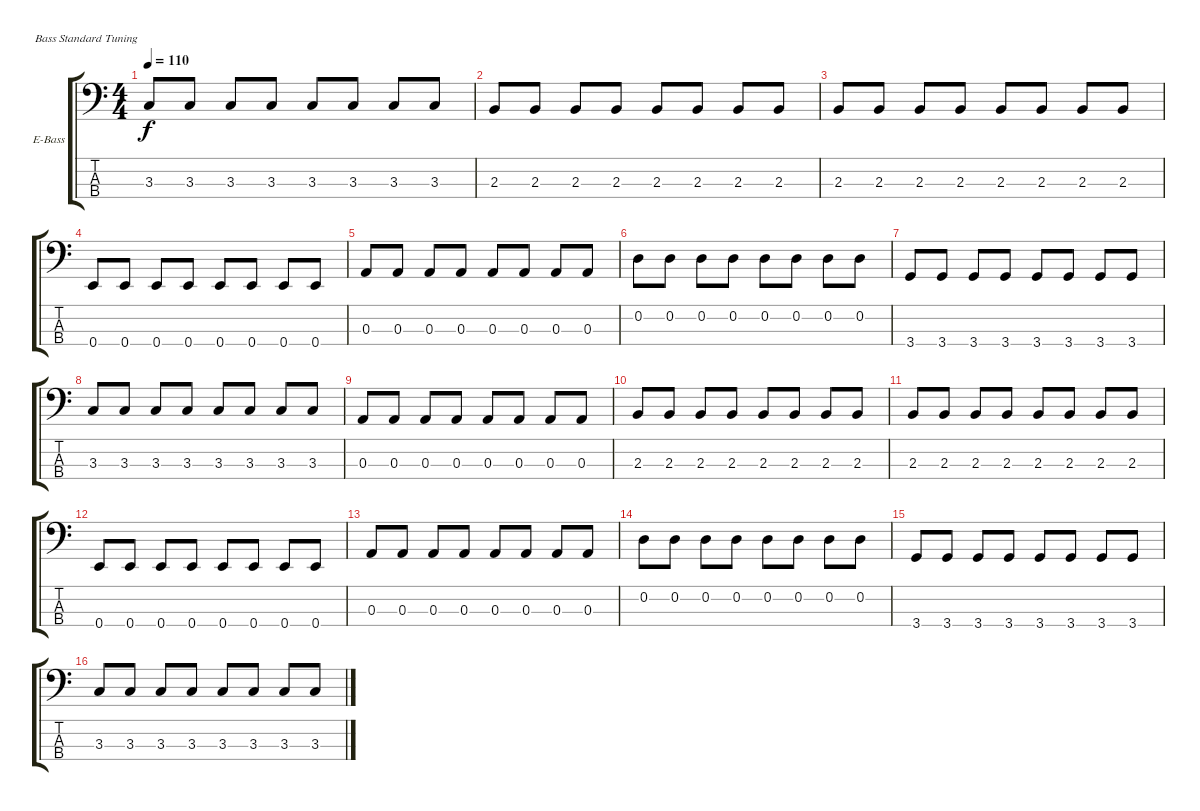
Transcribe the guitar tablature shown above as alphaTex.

\bracketExtendMode groupsimilarinstruments
\firstSystemTrackNameOrientation horizontal
\otherSystemsTrackNameOrientation horizontal
\track ("Electric Bass" "E-Bass") {instrument electricbassfinger}
\staff {score tabs}
\tuning (G2 D2 A1 E1)
\ts (4 4)
\tempo 110
\clef f4
\ks c
3.3.8{dy f} 3.3.8 3.3.8 3.3.8 3.3.8 3.3.8 3.3.8 3.3.8 |
2.3.8 2.3.8 2.3.8 2.3.8 2.3.8 2.3.8 2.3.8 2.3.8 |
2.3.8 2.3.8 2.3.8 2.3.8 2.3.8 2.3.8 2.3.8 2.3.8 |
0.4.8 0.4.8 0.4.8 0.4.8 0.4.8 0.4.8 0.4.8 0.4.8 |
0.3.8 0.3.8 0.3.8 0.3.8 0.3.8 0.3.8 0.3.8 0.3.8 |
0.2.8 0.2.8 0.2.8 0.2.8 0.2.8 0.2.8 0.2.8 0.2.8 |
3.4.8 3.4.8 3.4.8 3.4.8 3.4.8 3.4.8 3.4.8 3.4.8 |
3.3.8 3.3.8 3.3.8 3.3.8 3.3.8 3.3.8 3.3.8 3.3.8 |
0.3.8 0.3.8 0.3.8 0.3.8 0.3.8 0.3.8 0.3.8 0.3.8 |
2.3.8 2.3.8 2.3.8 2.3.8 2.3.8 2.3.8 2.3.8 2.3.8 |
2.3.8 2.3.8 2.3.8 2.3.8 2.3.8 2.3.8 2.3.8 2.3.8 |
0.4.8 0.4.8 0.4.8 0.4.8 0.4.8 0.4.8 0.4.8 0.4.8 |
0.3.8 0.3.8 0.3.8 0.3.8 0.3.8 0.3.8 0.3.8 0.3.8 |
0.2.8 0.2.8 0.2.8 0.2.8 0.2.8 0.2.8 0.2.8 0.2.8 |
3.4.8 3.4.8 3.4.8 3.4.8 3.4.8 3.4.8 3.4.8 3.4.8 |
3.3.8 3.3.8 3.3.8 3.3.8 3.3.8 3.3.8 3.3.8 3.3.8
